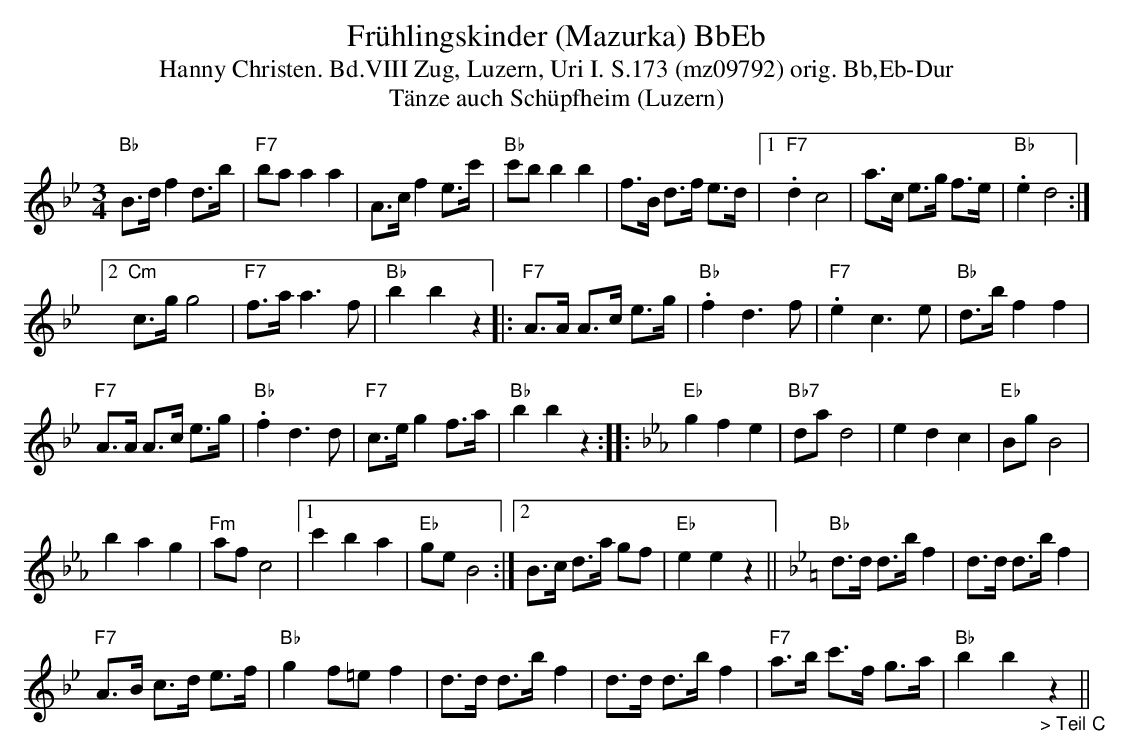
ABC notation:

X:1
T:Frühlingskinder (Mazurka) BbEb
T:Hanny Christen. Bd.VIII Zug, Luzern, Uri I. S.173 (mz09792) orig. Bb,Eb-Dur
T: T\"anze auch Schüpfheim (Luzern)
M:3/4
L:1/8
K:Bb %%MIDI gchordon
"Bb"B>d f2 d>b |"F7"ba  a2a2 | A>c f2 e>c' | "Bb"c'b b2b2 | f>B d>f e>d |1 "F7".d2 c4 | a>c e>g f>e | "Bb".e2d4 :|2
"Cm"c>g g4 | "F7"f>a a3f | "Bb"b2b2z2 |: "F7"A>A A>c e>g | "Bb".f2d3f | "F7".e2c3e | "Bb"d>b f2f2 |
"F7"A>A A>c e>g | "Bb".f2d3d | "F7"c>e g2 f>a | "Bb"b2b2z2 :: [K:Eb] "Eb"g2f2e2 | "Bb7"da d4 | e2d2c2 | "Eb"BgB4 |
b2a2g2 | "Fm"af c4 |1 c'2b2a2 | "Eb"ge B4 :|2 B>c d>a gf | "Eb"e2e2z2 || [K:Bb] "Bb"d>d d>b f2 | d>d d>bf2 |
"F7"A>B c>d e>f | "Bb"g2 f=e f2 | d>d d>b f2 | d>d d>b f2 | "F7"a>b c'>f g>a | "Bb"b2b2 "_> Teil C"z2 ||
